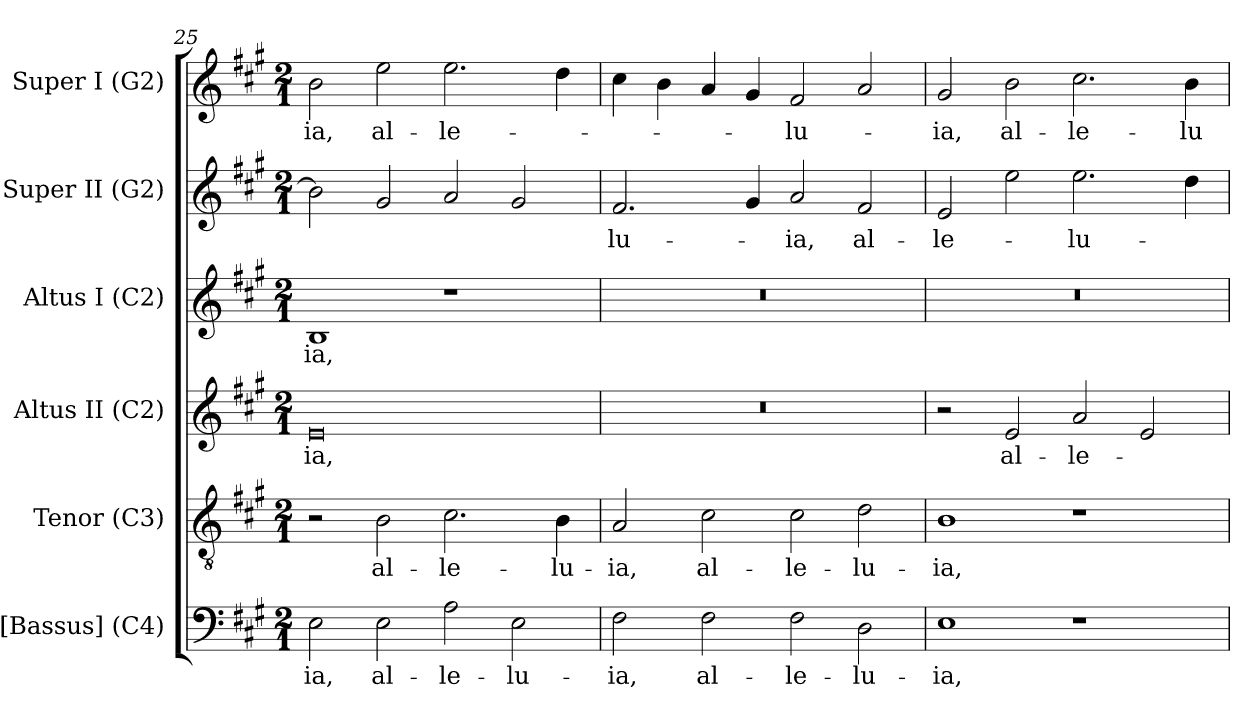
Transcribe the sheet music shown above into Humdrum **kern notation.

**kern	**text	**kern	**text	**kern	**text	**kern	**text	**kern	**text	**kern	**text
*part6	*part6	*part5	*part5	*part4	*part4	*part3	*part3	*part2	*part2	*part1	*part1
*staff6	*staff6	*staff5	*staff5	*staff4	*staff4	*staff3	*staff3	*staff2	*staff2	*staff1	*staff1
*I"[Bassus] (C4)	*	*I"Tenor (C3)	*	*I"Altus II (C2)	*	*I"Altus I (C2)	*	*I"Super II (G2)	*	*I"Super I (G2)	*
*I'B.	*	*I'T.	*	*I'A2	*	*I'A1	*	*I'S2	*	*I'S1	*
*clefF4	*	*clefGv2	*	*clefG2	*	*clefG2	*	*clefG2	*	*clefG2	*
*	*	*ITrd7c12	*	*	*	*	*	*	*	*	*
*k[f#c#g#]	*	*k[f#c#g#]	*	*k[f#c#g#]	*	*k[f#c#g#]	*	*k[f#c#g#]	*	*k[f#c#g#]	*
*A:	*	*A:	*	*A:	*	*A:	*	*A:	*	*A:	*
*M2/1	*	*M2/1	*	*M2/1	*	*M2/1	*	*M2/1	*	*M2/1	*
=25	=25	=25	=25	=25	=25	=25	=25	=25	=25	=25	=25
!	!LO:LY:b:color=#000000	!	!	!	!	!	!	!	!	!	!
!	!	!	!	!	!LO:LY:b:color=#000000	!	!	!	!	!	!
!	!	!	!	!	!	!	!LO:LY:b:color=#000000	!	!	!	!
!	!	!	!	!	!	!	!	!	!	!	!LO:LY:b:color=#000000
2Ei\	-ia,	2r	.	0ei	-ia,	1Bi	-ia,	2bi\]	.	2bi\	-ia,
!	!LO:LY:b:color=#000000	!	!	!	!	!	!	!	!	!	!
!	!	!	!LO:LY:b:color=#000000	!	!	!	!	!	!	!	!
!	!	!	!	!	!	!	!	!	!	!	!LO:LY:b:color=#000000
2Ei\	al-	2BBi\	al-	.	.	.	.	2g#i/	.	2eei\	al-
!	!LO:LY:b:color=#000000	!	!	!	!	!	!	!	!	!	!
!	!	!	!LO:LY:b:color=#000000	!	!	!	!	!	!	!	!
!	!	!	!	!	!	!	!	!	!	!	!LO:LY:b:color=#000000
2Ai\	-le-	2.C#i\	-le-	.	.	1r	.	2ai/	.	2.eei\	-le-
!	!LO:LY:b:color=#000000	!	!	!	!	!	!	!	!	!	!
2Ei\	-lu-	.	.	.	.	.	.	2g#i/	.	.	.
!	!	!	!LO:LY:b:color=#000000	!	!	!	!	!	!	!	!
.	.	4BBi\	-lu-	.	.	.	.	.	.	4ddi\	.
=26	=26	=26	=26	=26	=26	=26	=26	=26	=26	=26	=26
!	!LO:LY:b:color=#000000	!	!	!	!	!	!	!	!	!	!
!	!	!	!LO:LY:b:color=#000000	!LO:N:vis=1	!	!LO:N:vis=1	!	!	!	!	!
!	!	!	!	!	!	!	!	!	!LO:LY:b:color=#000000	!	!
2F#i\	-ia,	2AAi/	-ia,	0r	.	0r	.	2.f#i/	-lu-	4cc#i\	.
.	.	.	.	.	.	.	.	.	.	4bi\	.
!	!LO:LY:b:color=#000000	!	!	!	!	!	!	!	!	!	!
!	!	!	!LO:LY:b:color=#000000	!	!	!	!	!	!	!	!
2F#i\	al-	2C#i\	al-	.	.	.	.	.	.	4ai/	.
.	.	.	.	.	.	.	.	4g#i/	.	4g#i/	.
!	!LO:LY:b:color=#000000	!	!	!	!	!	!	!	!	!	!
!	!	!	!LO:LY:b:color=#000000	!	!	!	!	!	!	!	!
!	!	!	!	!	!	!	!	!	!LO:LY:b:color=#000000	!	!
!	!	!	!	!	!	!	!	!	!	!	!LO:LY:b:color=#000000
2F#i\	-le-	2C#i\	-le-	.	.	.	.	2ai/	-ia,	2f#i/	-lu-
!	!LO:LY:b:color=#000000	!	!	!	!	!	!	!	!	!	!
!	!	!	!LO:LY:b:color=#000000	!	!	!	!	!	!	!	!
!	!	!	!	!	!	!	!	!	!LO:LY:b:color=#000000	!	!
2Di\	-lu-	2Di\	-lu-	.	.	.	.	2f#i/	al-	2ai/	.
=27	=27	=27	=27	=27	=27	=27	=27	=27	=27	=27	=27
!	!LO:LY:b:color=#000000	!	!	!	!	!	!	!	!	!	!
!	!	!	!LO:LY:b:color=#000000	!	!	!LO:N:vis=1	!	!	!	!	!
!	!	!	!	!	!	!	!	!	!LO:LY:b:color=#000000	!	!
!	!	!	!	!	!	!	!	!	!	!	!LO:LY:b:color=#000000
1Ei	-ia,	1BBi	-ia,	2r	.	0r	.	2ei/	-le-	2g#i/	-ia,
!	!	!	!	!	!LO:LY:b:color=#000000	!	!	!	!	!	!
!	!	!	!	!	!	!	!	!	!	!	!LO:LY:b:color=#000000
.	.	.	.	2ei/	al-	.	.	2eei\	.	2bi\	al-
!	!	!	!	!	!LO:LY:b:color=#000000	!	!	!	!	!	!
!	!	!	!	!	!	!	!	!	!LO:LY:b:color=#000000	!	!
!	!	!	!	!	!	!	!	!	!	!	!LO:LY:b:color=#000000
1r	.	1r	.	2ai/	-le-	.	.	2.eei\	-lu-	2.cc#i\	-le-
.	.	.	.	2ei/	.	.	.	.	.	.	.
!	!	!	!	!	!	!	!	!	!	!	!LO:LY:b:color=#000000
.	.	.	.	.	.	.	.	4ddi\	.	4bi\	-lu-
=	=	=	=	=	=	=	=	=	=	=	=
*-	*-	*-	*-	*-	*-	*-	*-	*-	*-	*-	*-
